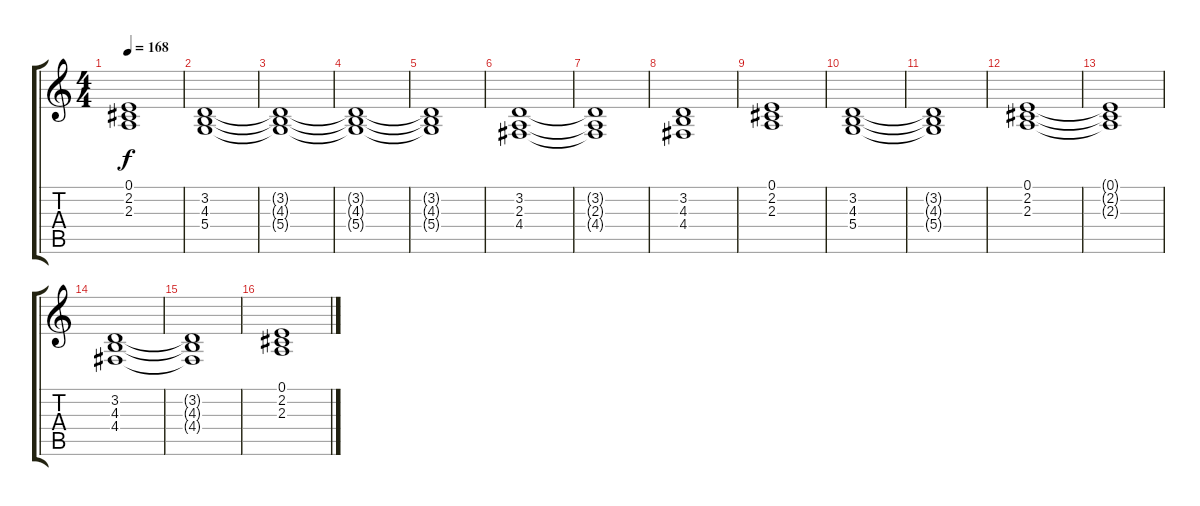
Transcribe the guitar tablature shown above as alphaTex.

\track "" {instrument stringensemble1}
\staff {score tabs}
\tuning (E4 B3 G3 D3 A2 E2) {hide}
\ts (4 4)
\tempo 168
\clef g2
\ks c
(0.1 2.2 2.3).1{dy f} |
(3.2 4.3 5.4).1 |
(3.2{t} 4.3{t} 5.4{t}).1 |
(3.2{t} 4.3{t} 5.4{t}).1 |
(3.2{t} 4.3{t} 5.4{t}).1 |
(3.2 2.3 4.4).1 |
(3.2{t} 2.3{t} 4.4{t}).1 |
(3.2 4.3 4.4).1 |
(0.1 2.2 2.3).1 |
(3.2 4.3 5.4).1 |
(3.2{t} 4.3{t} 5.4{t}).1 |
(0.1 2.2 2.3).1 |
(0.1{t} 2.2{t} 2.3{t}).1 |
(3.2 4.3 4.4).1 |
(3.2{t} 4.3{t} 4.4{t}).1 |
(0.1 2.2 2.3).1
